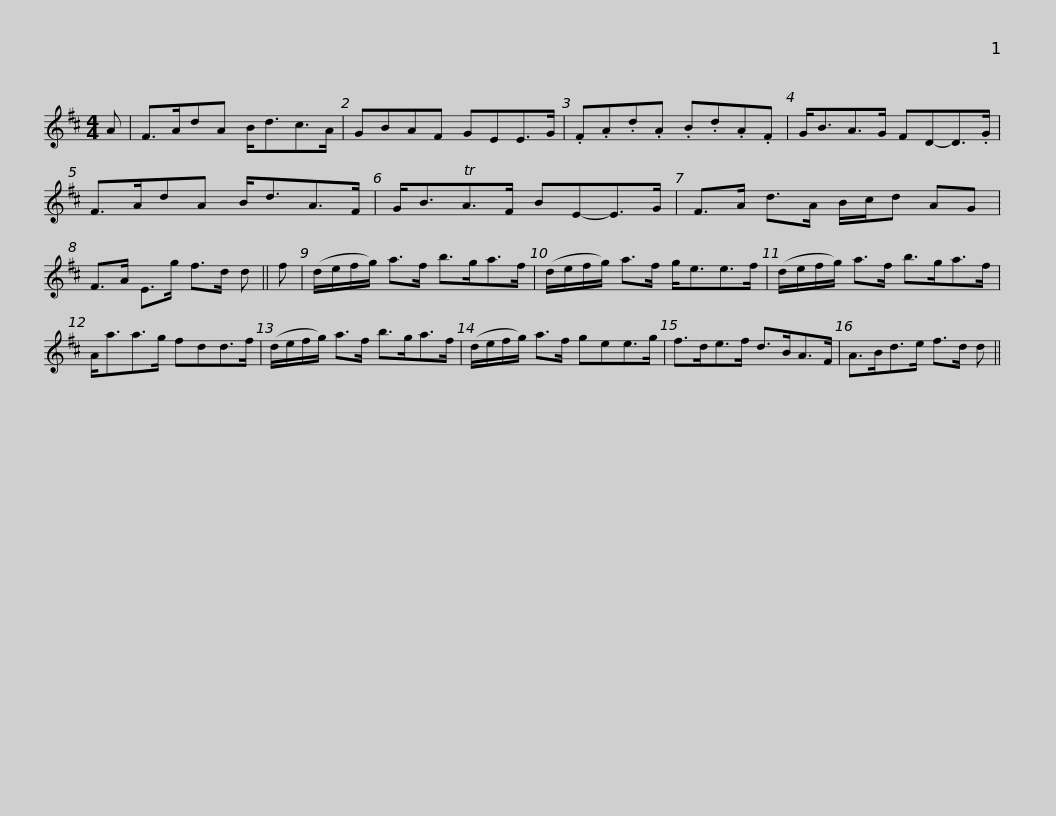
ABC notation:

X:1
L:1/8
M:4/4
I:linebreak $
K:D
V:1 treble
V:1
 A | F>AdA B<dc>A | GBAF GEE>G | .F.A.d.A .B.d.A.F | G<BA>G FD-D>.G |$ %5
 F>AdA B<dA>F | G<BTA>F BE-E>G | F>A d>A B/c/d AG | F>A E>g f>d d || f |$ %10
 (d/e/f/g/) a>f b>ga>f | (d/e/f/g/) a>f g<ee>f | (d/e/f/g/) a>f b>ga>f | A<aa>g fdd>f |$ (d/e/f/g/) a>f b>ga>f | %15
 (d/e/f/g/) a>f gee>g | f>de>f d>BA>F | A>Bd>e f>d d || %18
